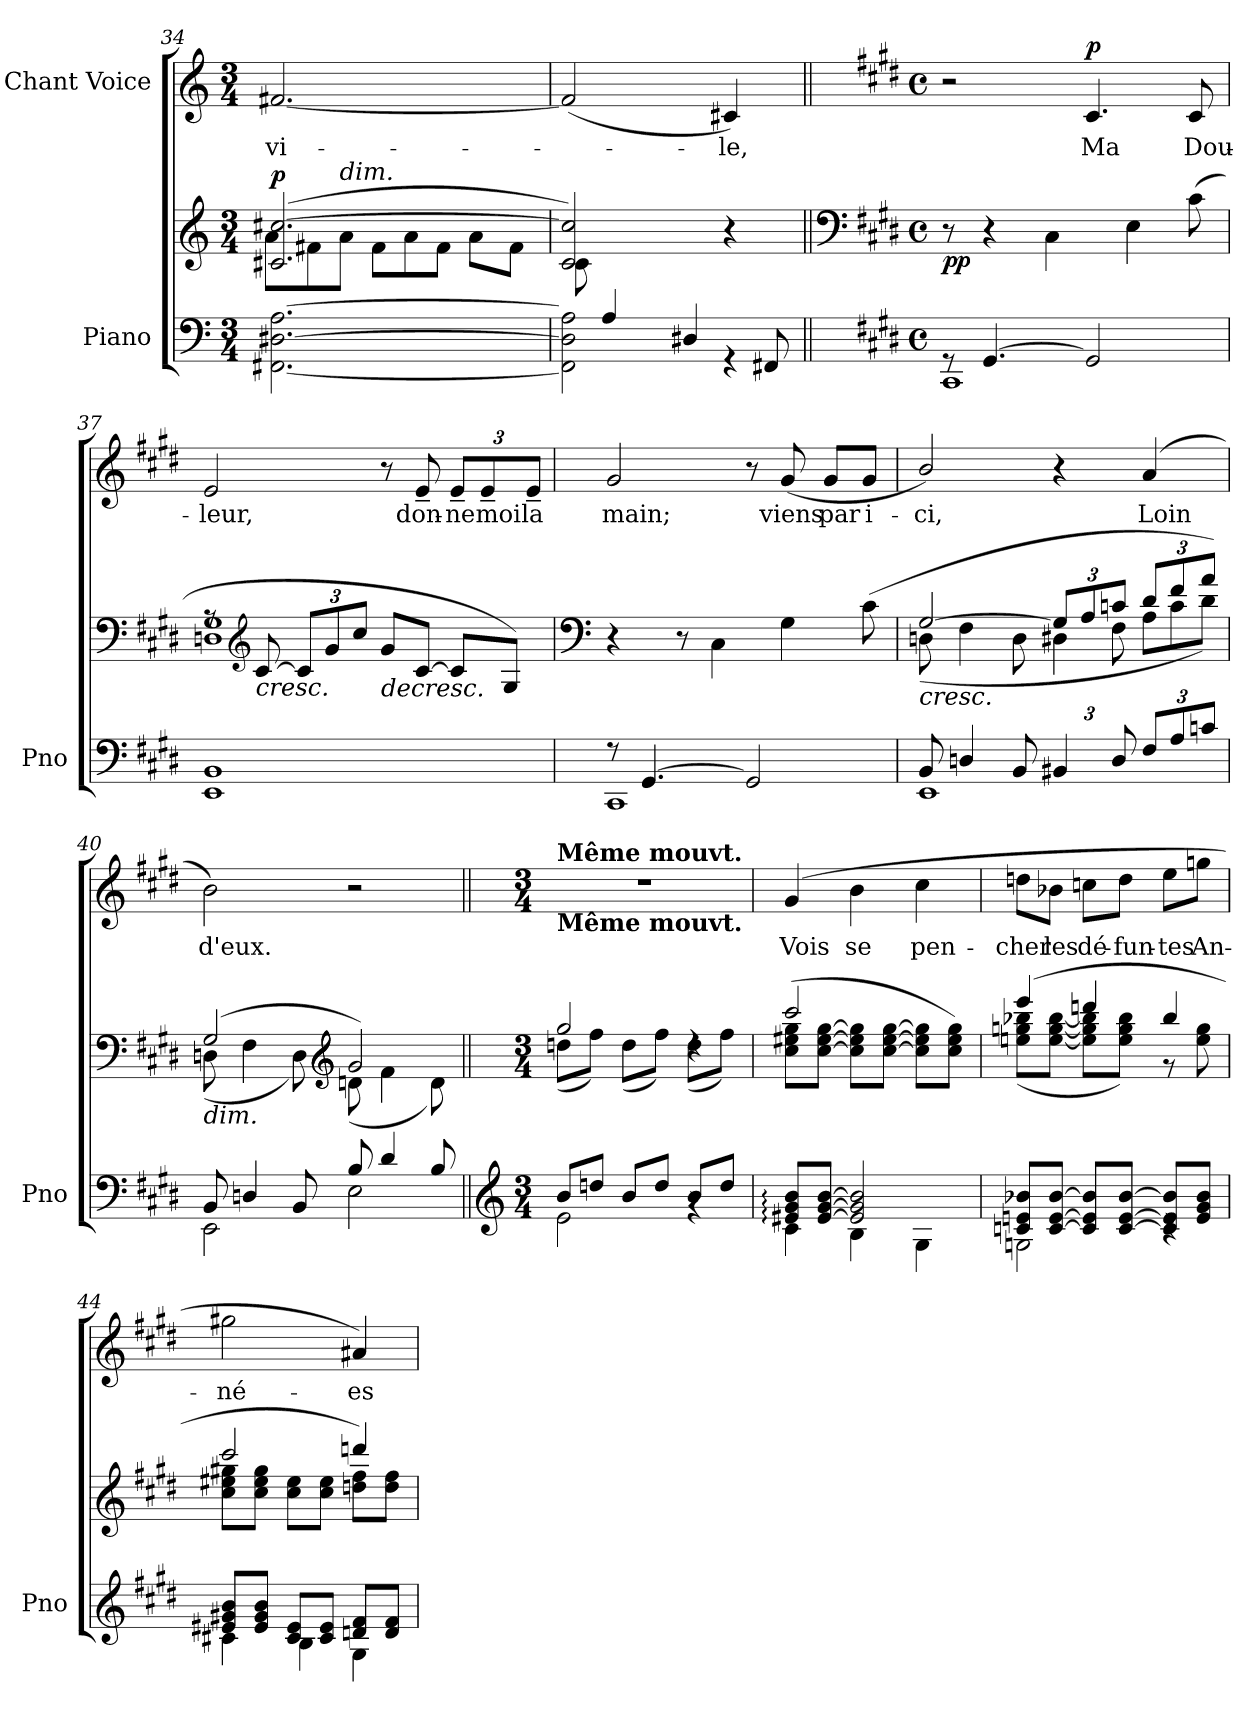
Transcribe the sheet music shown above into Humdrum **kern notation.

**kern	**kern	**dynam	**kern	**text	**dynam
*part2	*part2	*part2	*part1	*part1	*part1
*staff3	*staff2	*staff2/3	*staff1	*staff1	*staff1
*I"Piano	*	*	*I"Chant Voice	*	*
*I'Pno	*	*	*	*	*
*clefF4	*clefG2	*	*clefG2	*	*
*k[]	*k[]	*	*k[]	*	*
*M3/4	*M3/4	*	*M3/4	*	*
=34	=34	=34	=34	=34	=34
*	*^	*	*	*	*
*	*	*Xtuplet	*	*	*	*
!	!	!	!LO:DY:a	!	!LO:LY:b	!
[2.FF#X\ [2.D#X\ [2.A\	(>(<2.c#X/ [2.cc#X/	12a\L	p	[2.f#X/	-vi-	.
.	.	12f#X\	.	.	.	.
!	!	!LO:TX:a:i:t=dim.	!	!	!	!
.	.	12a\J	.	.	.	.
.	.	12f#\L	.	.	.	.
.	.	12a\	.	.	.	.
.	.	12f#\J	.	.	.	.
.	.	8a\L	.	.	.	.
.	.	8f#\J	.	.	.	.
=35	=35	=35	=35	=35	=35	=35
*^	*	*	*	*	*	*
!	!	!	!	!LO:DY:a	!	!	!
!	!	!	!	!LO:DY:n=1:a	!	!	!
!	!	!	!	!LO:DY:n=2:a	!	!	!
*	*	*	*	*	*^	*	*
8ryy	2FF#\] 2D#\] 2A\]	2c/ 2cc#/])	8c\	other-dynamics p other-dynamics	(<2f#/]	4ryy	.	.
4A/	.	.	2ryy	.	.	.	.	.
*	*	*	*	*	*MM50	*	*	*
.	.	.	.	.	.	2ryy	.	.
4D#X/	.	.	.	.	.	.	.	.
!	!	!	!	!	!	!	!LO:LY:b	!
.	4rGG	4r	.	.	4c#X/)	.	-le,	.
8FF#X/)	.	.	8ryy	.	.	.	.	.
*	*	*v	*v	*	*	*	*	*
*	*	*	*	*v	*v	*	*
=36||	=36||	=36||	=36||	=36||	=36||	=36||
*	*	*clefF4	*	*	*	*
*k[f#c#g#d#]	*	*k[f#c#g#d#]	*	*k[f#c#g#d#]	*	*
*M4/4	*	*M4/4	*	*M4/4	*	*
*met(c)	*	*met(c)	*	*met(c)	*	*
*	*	*^	*	*^	*	*
!	!	!	!	!	!LO:TX:b:B:t=Tempo 1°	!	!	!
!	!	!	!	!	!LO:TX:a:B:t=Tempo 1°	!	!	!
!	!	!	!	!LO:DY:b	!	!	!	!
*	*	*v	*v	*	*	*	*	*
*	*	*	*	*v	*v	*	*
8rGG	1CC#	8r	pp	2r	.	.
(<[4.GG#/	.	4r	.	.	.	.
.	.	4C#\	.	.	.	.
!	!	!	!	!	!LO:LY:b	!LO:DY:a
2GG#/]	.	.	.	4.c#/	Ma	p
.	.	4E\	.	.	.	.
!	!	!	!	!	!LO:LY:b	!
.	.	(8c#\	.	8c#/	Dou-	.
*v	*v	*	*	*	*	*
!!LO:PB:g=z
=37	=37	=37	=37	=37	=37
*	*^	*	*	*	*
!	!	!	!	!	!LO:LY:b	!
1EE 1BB	8rA	1Dn 1G#	.	2e/	-leur,	.
*	*clefG2	*	*	*	*	*
!	!	!	!LO:HP:b	!	!	!
.	[8c#/	.	<	.	.	.
*	*tuplet	*	*	*	*	*
*	*Xbrackettup	*	*	*	*	*
.	12c#/L]	.	.	.	.	.
.	12g#/	.	.	.	.	.
.	12cc#/J	.	.	.	.	.
!	!	!	!LO:HP:b	!	!	!
.	8g#/L	.	>	8r	.	.
!	!	!	!	!	!LO:LY:b	!
.	[8c#/J	.	.	8e~/	don-	.
*	*	*	*	*Xbrackettup	*	*
!	!	!	!	!	!LO:LY:b	!
.	8c#/L]	.	.	12e~/L	-ne	.
!	!	!	!	!	!LO:LY:b	!
.	.	.	.	12e~/	moi	.
.	8G#/J)	.	[	.	.	.
!	!	!	!	!	!LO:LY:b	!
.	.	.	.	12e~/J	la	.
*	*v	*v	*	*	*	*
=38	=38	=38	=38	=38	=38
*	*clefF4	*	*	*	*
*^	*	*	*	*	*
!	!	!	!	!	!LO:LY:b	!
8r	1CC#	4r	.	2g#/	main;	.
(>[4.GG#/	.	.	.	.	.	.
.	.	8r	.	.	.	.
.	.	4C#\	.	.	.	.
2GG#/]	.	.	.	8r	.	.
!	!	!	!	!	!LO:LY:b	!
.	.	4G#\	.	(>8g#/	viens	.
!	!	!	!	!	!LO:LY:b	!
.	.	.	.	8g#/L	par	.
!	!	!	!	!	!LO:LY:b	!
.	.	(8c#\	.	8g#/J	i-	.
=39	=39	=39	=39	=39	=39	=39
!	!	!	!LO:HP:b	!	!LO:LY:b	!
*	*	*^	*	*	*	*
8BB/	1EE	[2G#/	(<8Dn\	<	2b/)	-ci,	.
4Dn/	.	.	4F#\	.	.	.	.
8BB/	.	.	8D\	.	.	.	.
*Xbrackettup	*	*	*Xtuplet	*	*	*	*
6BB#X/	.	12G#/L]	6D#X\	.	4r	.	.
.	.	12A/	.	.	.	.	.
12D/	.	12cn/J	12F#\	.	.	.	.
*	*	*tuplet	*Xtuplet	*	*	*	*
!	!	!	!	!	!	!LO:LY:b	!
12F#/L	.	12d#/L	12A\L	.	(<4a/	Loin	.
12A/	.	12f#/	12c\	.	.	.	.
12cn/J	.	12a/J)	12d#\J)	.	.	.	.
*v	*v	*	*	*	*	*	*
*	*v	*v	*	*	*	*
.	.	]	.	.	.
!!LO:PB:g=z
=40	=40	=40	=40	=40	=40
*^	*^	*	*	*	*
!	!	!LO:TX:b:i:t=dim.	!	!	!	!	!
!	!	!	!	!	!	!LO:LY:b	!
8BB/	2EE\	(>2G#/	(<8Dn\	.	2b\)	d'eux.	.
4Dn/	.	.	4F#\	.	.	.	.
8BB/	.	.	8D\)	.	.	.	.
*	*	*clefG2	*	*	*	*	*
8B/	2E\	2g#/)	(<8dn\	.	2r	.	.
4d#/	.	.	4f#\	.	.	.	.
8B/	.	.	8d\)	.	.	.	.
=41||	=41||	=41||	=41||	=41||	=41||	=41||	=41||
*clefG2	*	*	*	*	*	*	*
*M3/4	*	*M3/4	*	*	*M3/4	*	*
!	!	!	!	!	!LO:TX:b:B:t=Même mouvt.	!	!
!	!	!	!	!	!LO:TX:a:B:t=Même mouvt.	!	!
8b/L	2e\	2gg#/	(>8ddn\L	.	2.r	.	.
!	!	!	!	!LO:DY:b	!	!	!
!	!	!	!	!LO:DY:n=1:b	!	!	!
8ddn/J	.	.	8ff#\J)	p other-dynamics	.	.	.
8b/L	.	.	(>8dd\L	.	.	.	.
8dd/J	.	.	8ff#\J)	.	.	.	.
8b/L	4rg	4rdd	(>8dd\L	.	.	.	.
8dd/J	.	.	8ff#\J)	.	.	.	.
=42	=42	=42	=42	=42	=42	=42	=42
!	!	!	!	!	!	!LO:LY:b	!LO:DY:a
!	!	!	!	!	!	!	!LO:DY:n=1:a
8e#X/: 8g#/: 8b/:L	4c#\	(<8cc#\ 8ee#X\ 8gg#\L	2ccc#/	.	(>4g#/	Vois	p other-dynamics
!	!	!	!	!LO:DY:b	!	!	!
!	!	!	!	!LO:DY:n=1:b	!	!	!
[8e#/ [8g#/ [8b/J	.	[8cc#\ [8ee#\ [8gg#\J	.	pp other-dynamics	.	.	.
!	!	!	!	!	!	!LO:LY:b	!
2e#/] 2g#/] 2b/]	4B\	8cc#\] 8ee#\] 8gg#\]L	.	.	4b\	se	.
.	.	[8cc#\ [8ee#\ [8gg#\J	.	.	.	.	.
!	!	!	!	!	!	!LO:LY:b	!
.	4G#\	8cc#\] 8ee#\] 8gg#\]L	4ryy	.	4cc#\	pen-	.
.	.	8cc#\ 8ee#\ 8gg#\J)	.	.	.	.	.
=43	=43	=43	=43	=43	=43	=43	=43
!	!	!	!	!	!	!LO:LY:b	!
8cn/ 8en/ 8b-X/L	2Gn\	(>4eee/	(<8een\ 8ggn\ 8bb-X\L	.	8ddn\L	-cher	.
!	!	!	!	!	!	!LO:LY:b	!
[8c/ [8e/ [8b-/J	.	.	[8ee\ [8gg\ [8bb-\J	.	8b-X\J	les	.
!	!	!	!	!	!	!LO:LY:b	!
8c/] 8e/] 8b-/]L	.	4dddn/	8ee\] 8gg\] 8bb-\]L	.	8ccn\L	dé-	.
!	!	!	!	!	!	!LO:LY:b	!
[8c/ [8e/ [8b-/J	.	.	8ee\ 8gg\ 8bb-\J)	.	8dd\J	-fun-	.
!	!	!	!	!	!	!LO:LY:b	!
8c/] 8e/] 8b-/]L	4rc	4bb-/	8r	.	8ee\L	-tes	.
!	!	!	!	!	!	!LO:LY:b	!
8e/ 8g#/ 8b-/J	.	.	8ee\ 8gg\	.	8ggn\J	An-	.
!!LO:LB:g=z
=44	=44	=44	=44	=44	=44	=44	=44
!	!	!	!	!	!	!LO:LY:b	!
8e#X/ 8g#X/ 8b/L	4c#X\	2ccc#/	8cc#\ 8ee#X\ 8gg#X\L	.	2gg#X\	-né-	.
8e#/ 8g#/ 8b/J	.	.	8cc#\ 8ee#\ 8gg#\J	.	.	.	.
8c#/ 8e#/L	4B\	.	8cc#\ 8ee#\L	.	.	.	.
8c#/ 8e#/J	.	.	8cc#\ 8ee#\J	.	.	.	.
!	!	!	!	!	!	!LO:LY:b	!
8dn/ 8f#/L	4G#\	4dddn/)	8ddn\ 8ff#\L	.	4a#X/)	-es	.
8d/ 8f#/J	.	.	8dd\ 8ff#\J	[	.	.	.
*v	*v	*	*	*	*	*	*
*	*v	*v	*	*	*	*
=	=	=	=	=	=
*-	*-	*-	*-	*-	*-
